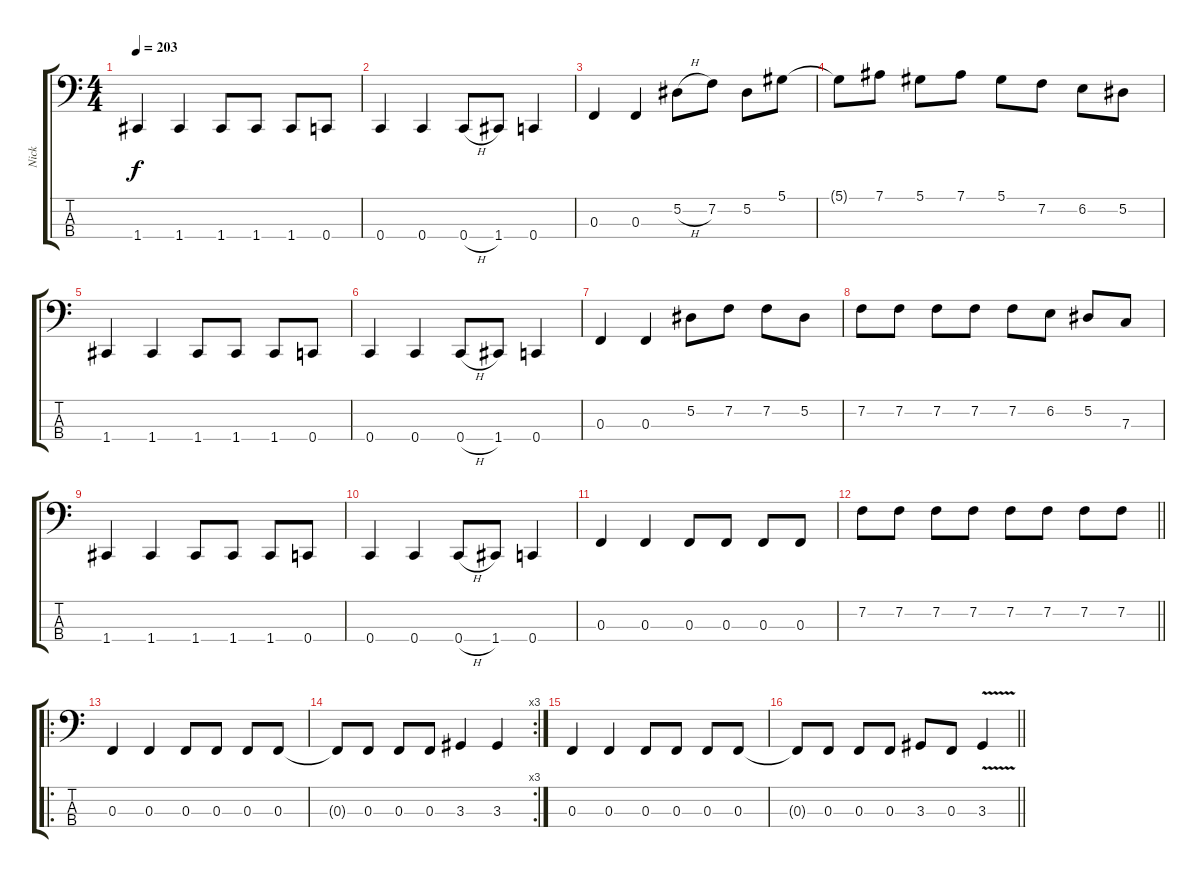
\track ("Nick" "Nick") {instrument electricbassfinger}
\staff {score tabs}
\tuning (Eb2 Bb1 F1 C1) {hide}
\ts (4 4)
\tempo 203
\clef f4
\ks c
1.4.4{dy f} 1.4.4 1.4.8 1.4.8 1.4.8 0.4.8 |
0.4.4 0.4.4 0.4{h}.8 1.4.8 0.4.4 |
0.3.4 0.3.4 5.2{h}.8 7.2.8 5.2.8 5.1.8 |
5.1{t}.8 7.1.8 5.1.8 7.1.8 5.1.8 7.2.8 6.2.8 5.2.8 |
1.4.4 1.4.4 1.4.8 1.4.8 1.4.8 0.4.8 |
0.4.4 0.4.4 0.4{h}.8 1.4.8 0.4.4 |
0.3.4 0.3.4 5.2.8 7.2.8 7.2.8 5.2.8 |
7.2.8 7.2.8 7.2.8 7.2.8 7.2.8 6.2.8 5.2.8 7.3.8 |
1.4.4 1.4.4 1.4.8 1.4.8 1.4.8 0.4.8 |
0.4.4 0.4.4 0.4{h}.8 1.4.8 0.4.4 |
0.3.4 0.3.4 0.3.8 0.3.8 0.3.8 0.3.8 |
\barLineRight lightlight
7.2.8 7.2.8 7.2.8 7.2.8 7.2.8 7.2.8 7.2.8 7.2.8 |
\ro
\section ("" "")
0.3.4 0.3.4 0.3.8 0.3.8 0.3.8 0.3.8 |
\rc 3
0.3{t}.8 0.3.8 0.3.8 0.3.8 3.3.4 3.3.4 |
0.3.4 0.3.4 0.3.8 0.3.8 0.3.8 0.3.8 |
\barLineRight lightlight
0.3{t}.8 0.3.8 0.3.8 0.3.8 3.3.8 0.3.8 3.3{v}.4
